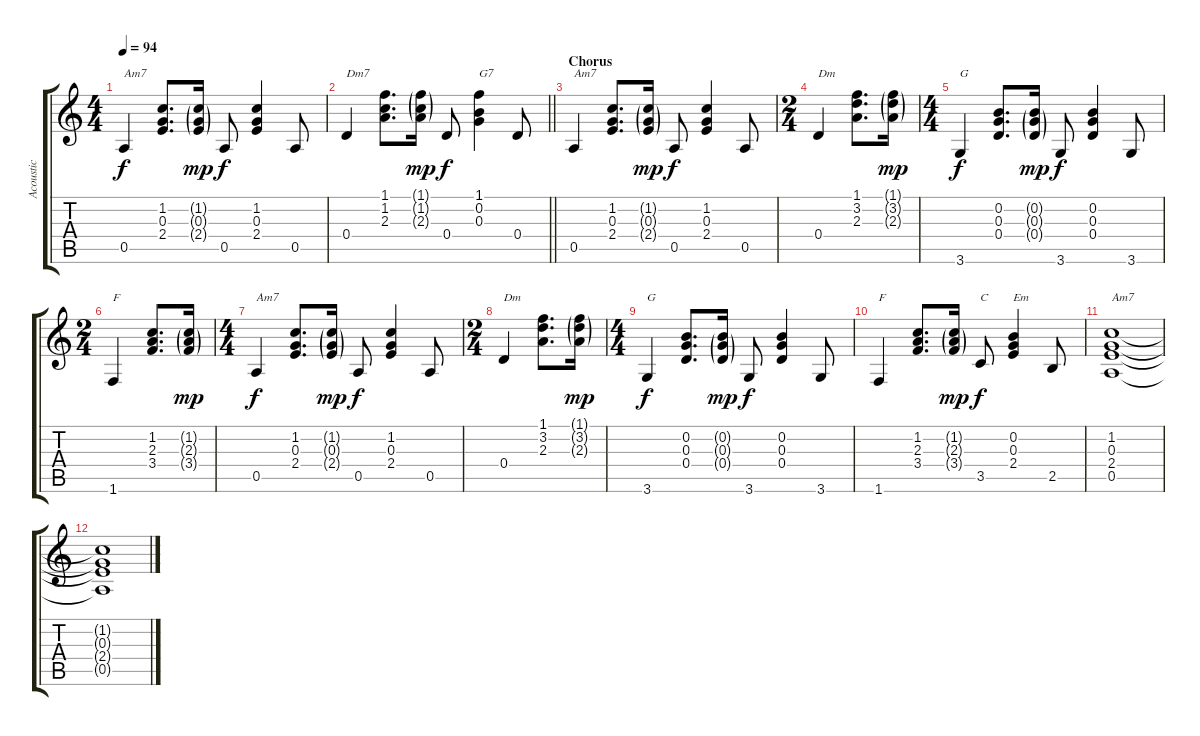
\track ("Acoustic" "Acoustic") {instrument acousticguitarsteel}
\staff {score tabs}
\tuning (E4 B3 G3 D3 A2 E2) {hide}
\ts (4 4)
\tempo 94
\clef g2
\ks c
0.5.4{txt "Am7" dy f} (1.2 0.3 2.4).8{d} (1.2{g} 0.3{g} 2.4{g}).16{dy mp} 0.5.8{dy f} (1.2 0.3 2.4).4 0.5.8 |
\barLineRight lightlight
0.4.4{txt "Dm7"} (1.1 1.2 2.3).8{d} (1.1{g} 1.2{g} 2.3{g}).16{dy mp} 0.4.8{dy f} (1.1 0.2 0.3).4{txt "G7"} 0.4.8 |
\section ("" "Chorus")
0.5.4{txt "Am7"} (1.2 0.3 2.4).8{d} (1.2{g} 0.3{g} 2.4{g}).16{dy mp} 0.5.8{dy f} (1.2 0.3 2.4).4 0.5.8 |
\ts (2 4)
0.4.4{txt "Dm"} (1.1 3.2 2.3).8{d} (1.1{g} 3.2{g} 2.3{g}).16{dy mp} |
\ts (4 4)
3.6.4{txt "G" dy f} (0.2 0.3 0.4).8{d} (0.2{g} 0.3{g} 0.4{g}).16{dy mp} 3.6.8{dy f} (0.2 0.3 0.4).4 3.6.8 |
\ts (2 4)
1.6.4{txt "F"} (1.2 2.3 3.4).8{d} (1.2{g} 2.3{g} 3.4{g}).16{dy mp} |
\ts (4 4)
0.5.4{txt "Am7" dy f} (1.2 0.3 2.4).8{d} (1.2{g} 0.3{g} 2.4{g}).16{dy mp} 0.5.8{dy f} (1.2 0.3 2.4).4 0.5.8 |
\ts (2 4)
0.4.4{txt "Dm"} (1.1 3.2 2.3).8{d} (1.1{g} 3.2{g} 2.3{g}).16{dy mp} |
\ts (4 4)
3.6.4{txt "G" dy f} (0.2 0.3 0.4).8{d} (0.2{g} 0.3{g} 0.4{g}).16{dy mp} 3.6.8{dy f} (0.2 0.3 0.4).4 3.6.8 |
1.6.4{txt "F"} (1.2 2.3 3.4).8{d} (1.2{g} 2.3{g} 3.4{g}).16{dy mp} 3.5.8{txt "C" dy f} (0.2 0.3 2.4).4{txt "Em"} 2.5.8 |
(1.2 0.3 2.4 0.5).1{txt "Am7"} |
(1.2{t} 0.3{t} 2.4{t} 0.5{t}).1
